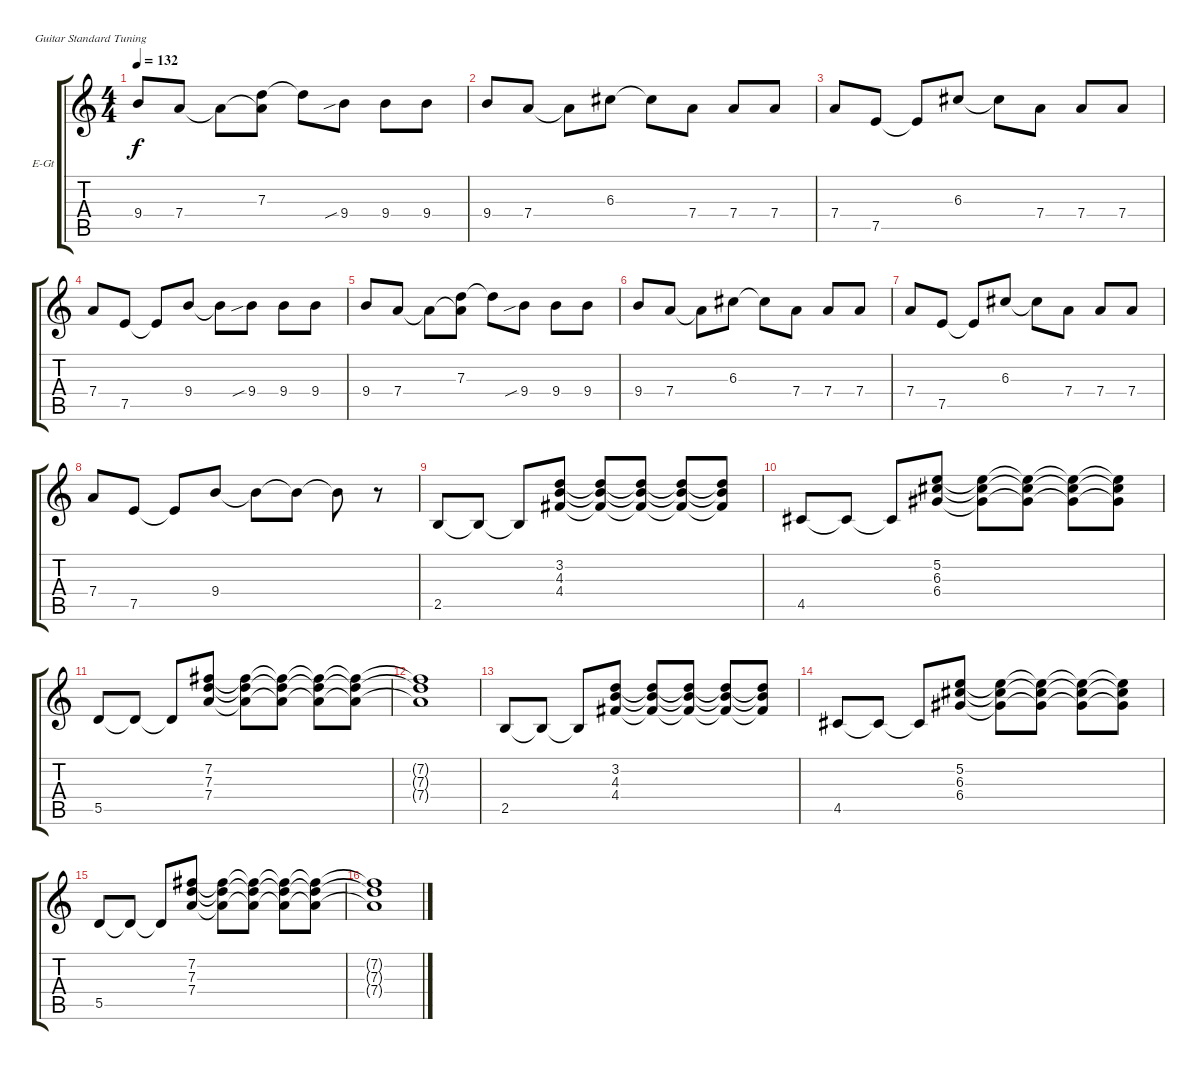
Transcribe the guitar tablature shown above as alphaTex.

\defaultSystemsLayout 4
\bracketExtendMode groupsimilarinstruments
\firstSystemTrackNameOrientation horizontal
\otherSystemsTrackNameOrientation horizontal
\track ("Albert Hammond Jr." "E-Gt") {instrument overdrivenguitar}
\staff {score tabs}
\tuning (E4 B3 G3 D3 A2 E2)
\ts (4 4)
\tempo 132
\clef g2
\ks c
9.4.8{dy f} 7.4.8 7.4{t}.8 (7.3 7.4{t}).8 7.3{t}.8 9.4{sib}.8 9.4.8 9.4.8 |
9.4.8 7.4.8 7.4{t}.8 6.3.8 6.3{t}.8 7.4.8 7.4.8 7.4.8 |
7.4.8 7.5.8 7.5{t}.8 6.3.8 6.3{t}.8 7.4.8 7.4.8 7.4.8 |
7.4.8 7.5.8 7.5{t}.8 9.4.8 9.4{t}.8 9.4{sib}.8 9.4.8 9.4.8 |
9.4.8 7.4.8 7.4{t}.8 (7.3 7.4{t}).8 7.3{t}.8 9.4{sib}.8 9.4.8 9.4.8 |
9.4.8 7.4.8 7.4{t}.8 6.3.8 6.3{t}.8 7.4.8 7.4.8 7.4.8 |
7.4.8 7.5.8 7.5{t}.8 6.3.8 6.3{t}.8 7.4.8 7.4.8 7.4.8 |
7.4.8 7.5.8 7.5{t}.8 9.4.8 9.4{t}.8 9.4{t}.8 9.4{t}.8 r.8 |
2.5.8 2.5{t}.8 2.5{t}.8 (3.2 4.3 4.4).8 (3.2{t} 4.3{t} 4.4{t}).8 (3.2{t} 4.3{t} 4.4{t}).8 (3.2{t} 4.3{t} 4.4{t}).8 (3.2{t} 4.3{t} 4.4{t}).8 |
4.5.8 4.5{t}.8 4.5{t}.8 (5.2 6.3 6.4).8 (5.2{t} 6.3{t} 6.4{t}).8 (5.2{t} 6.3{t} 6.4{t}).8 (5.2{t} 6.3{t} 6.4{t}).8 (5.2{t} 6.3{t} 6.4{t}).8 |
5.5.8 5.5{t}.8 5.5{t}.8 (7.2 7.3 7.4).8 (7.2{t} 7.3{t} 7.4{t}).8 (7.2{t} 7.3{t} 7.4{t}).8 (7.2{t} 7.3{t} 7.4{t}).8 (7.2{t} 7.3{t} 7.4{t}).8 |
(7.2{t} 7.3{t} 7.4{t}).1 |
2.5.8 2.5{t}.8 2.5{t}.8 (3.2 4.3 4.4).8 (3.2{t} 4.3{t} 4.4{t}).8 (3.2{t} 4.3{t} 4.4{t}).8 (3.2{t} 4.3{t} 4.4{t}).8 (3.2{t} 4.3{t} 4.4{t}).8 |
4.5.8 4.5{t}.8 4.5{t}.8 (5.2 6.3 6.4).8 (5.2{t} 6.3{t} 6.4{t}).8 (5.2{t} 6.3{t} 6.4{t}).8 (5.2{t} 6.3{t} 6.4{t}).8 (5.2{t} 6.3{t} 6.4{t}).8 |
5.5.8 5.5{t}.8 5.5{t}.8 (7.2 7.3 7.4).8 (7.2{t} 7.3{t} 7.4{t}).8 (7.2{t} 7.3{t} 7.4{t}).8 (7.2{t} 7.3{t} 7.4{t}).8 (7.2{t} 7.3{t} 7.4{t}).8 |
(7.2{t} 7.3{t} 7.4{t}).1
